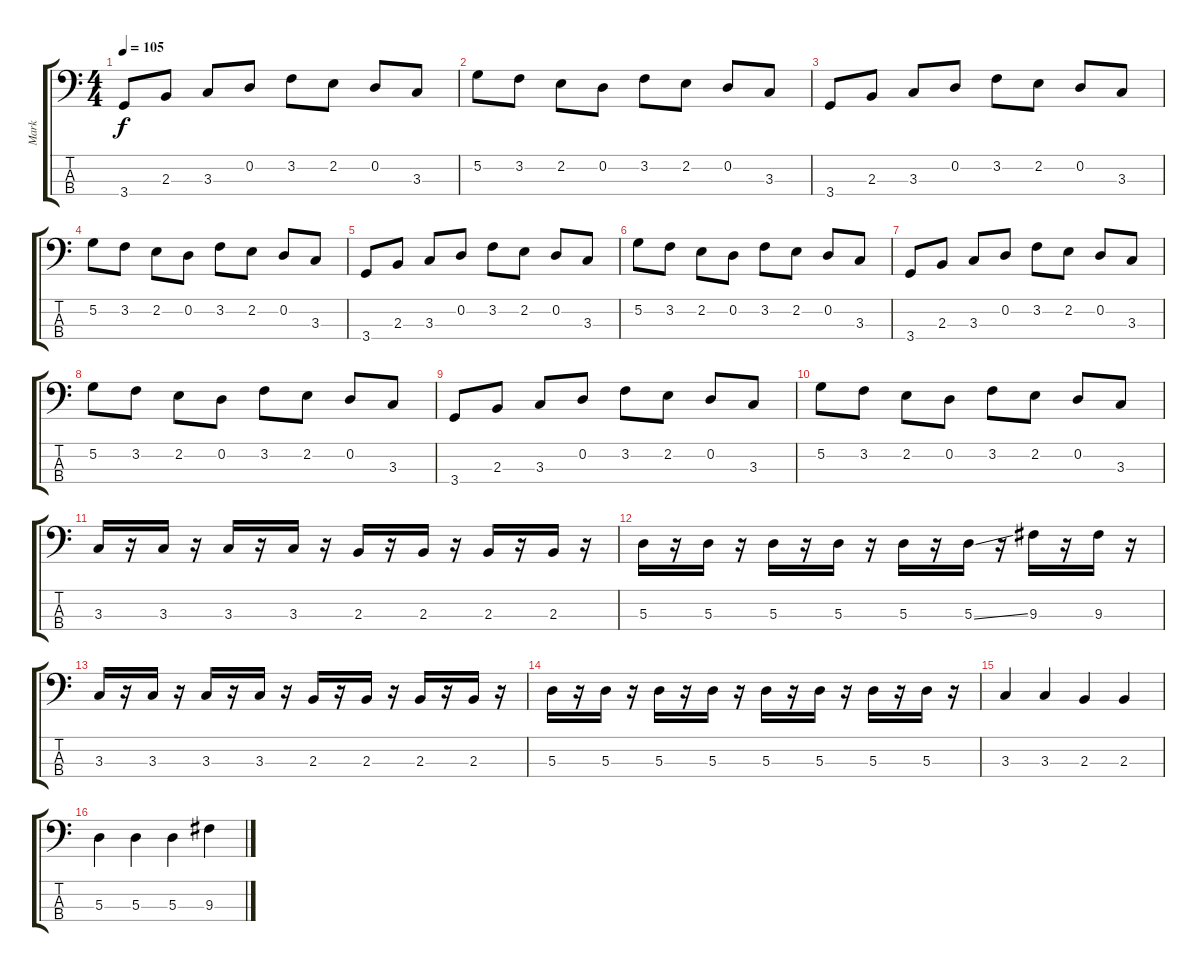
\track ("Mark" "Mark") {instrument electricbassfinger}
\staff {score tabs}
\tuning (G2 D2 A1 E1) {hide}
\ts (4 4)
\tempo 105
\clef f4
\ks c
3.4.8{dy f} 2.3.8 3.3.8 0.2.8 3.2.8 2.2.8 0.2.8 3.3.8 |
5.2.8 3.2.8 2.2.8 0.2.8 3.2.8 2.2.8 0.2.8 3.3.8 |
3.4.8 2.3.8 3.3.8 0.2.8 3.2.8 2.2.8 0.2.8 3.3.8 |
5.2.8 3.2.8 2.2.8 0.2.8 3.2.8 2.2.8 0.2.8 3.3.8 |
3.4.8 2.3.8 3.3.8 0.2.8 3.2.8 2.2.8 0.2.8 3.3.8 |
5.2.8 3.2.8 2.2.8 0.2.8 3.2.8 2.2.8 0.2.8 3.3.8 |
3.4.8 2.3.8 3.3.8 0.2.8 3.2.8 2.2.8 0.2.8 3.3.8 |
5.2.8 3.2.8 2.2.8 0.2.8 3.2.8 2.2.8 0.2.8 3.3.8 |
3.4.8 2.3.8 3.3.8 0.2.8 3.2.8 2.2.8 0.2.8 3.3.8 |
5.2.8 3.2.8 2.2.8 0.2.8 3.2.8 2.2.8 0.2.8 3.3.8 |
3.3.16 r.16 3.3.16 r.16 3.3.16 r.16 3.3.16 r.16 2.3.16 r.16 2.3.16 r.16 2.3.16 r.16 2.3.16 r.16 |
5.3.16 r.16 5.3.16 r.16 5.3.16 r.16 5.3.16 r.16 5.3.16 r.16 5.3{ss}.16 r.16 9.3.16 r.16 9.3.16 r.16 |
3.3.16 r.16 3.3.16 r.16 3.3.16 r.16 3.3.16 r.16 2.3.16 r.16 2.3.16 r.16 2.3.16 r.16 2.3.16 r.16 |
5.3.16 r.16 5.3.16 r.16 5.3.16 r.16 5.3.16 r.16 5.3.16 r.16 5.3.16 r.16 5.3.16 r.16 5.3.16 r.16 |
3.3.4 3.3.4 2.3.4 2.3.4 |
5.3.4 5.3.4 5.3.4 9.3.4
